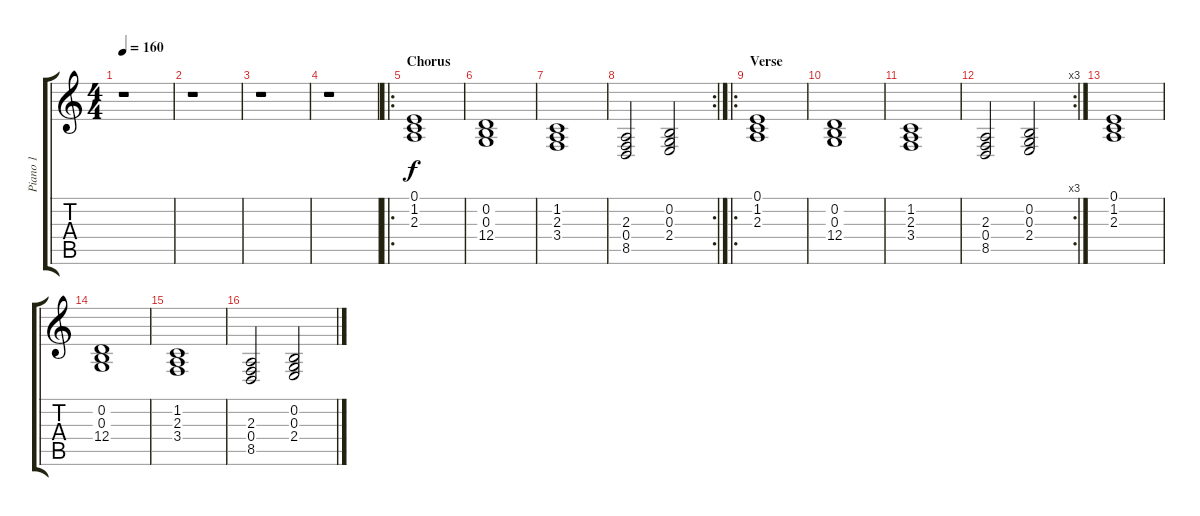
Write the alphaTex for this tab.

\track ("Piano 1" "Piano 1") {instrument acousticgrandpiano}
\staff {score tabs}
\tuning (E4 B3 G3 D3 A2 E2) {hide}
\ts (4 4)
\tempo 160
\clef g2
\ks c
r.1{dy f instrument acousticgrandpiano} |
r.1 |
r.1 |
r.1 |
\ro
\section ("" "Chorus")
(0.1 1.2 2.3).1 |
(0.2 0.3 12.4).1 |
(1.2 2.3 3.4).1 |
\rc 2
(2.3 0.4 8.5).2 (0.2 0.3 2.4).2 |
\ro
\section ("" "Verse")
(0.1 1.2 2.3).1 |
(0.2 0.3 12.4).1 |
(1.2 2.3 3.4).1 |
\rc 3
(2.3 0.4 8.5).2 (0.2 0.3 2.4).2 |
(0.1 1.2 2.3).1 |
(0.2 0.3 12.4).1 |
(1.2 2.3 3.4).1 |
(2.3 0.4 8.5).2 (0.2 0.3 2.4).2
